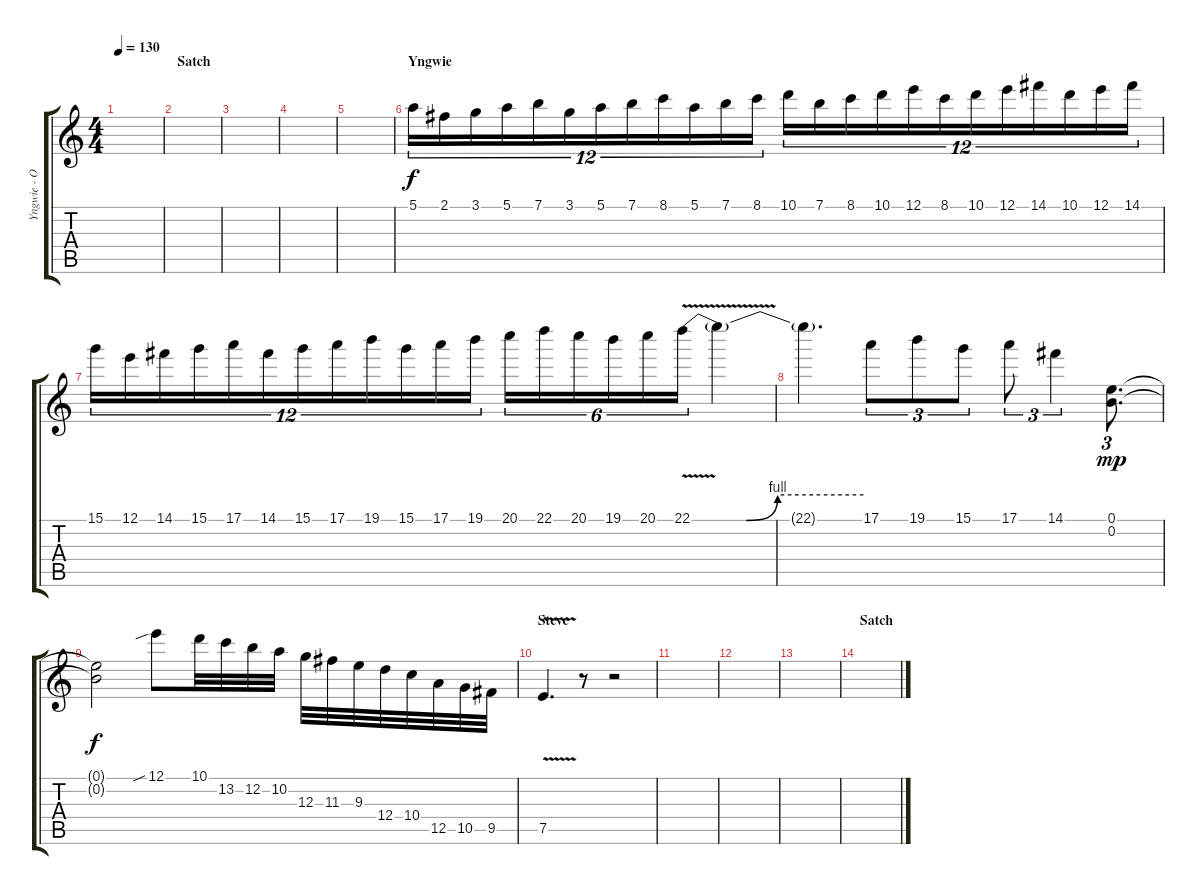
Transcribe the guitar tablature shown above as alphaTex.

\track ("Yngwie - Overdub" "Yngwie - O") {instrument distortionguitar}
\staff {score tabs}
\tuning (E4 B3 G3 D3 A2 E2) {hide}
\ts (4 4)
\tempo 130
\clef g2
\ks c
|
\section ("" "Satch")
|
|
|
|
\section ("" "Yngwie")
5.1.16{tu (12 8)} 2.1.16{tu (12 8)} 3.1.16{tu (12 8)} 5.1.16{tu (12 8)} 7.1.16{tu (12 8)} 3.1.16{tu (12 8)} 5.1.16{tu (12 8)} 7.1.16{tu (12 8)} 8.1.16{tu (12 8)} 5.1.16{tu (12 8)} 7.1.16{tu (12 8)} 8.1.16{tu (12 8)} 10.1.16{tu (12 8)} 7.1.16{tu (12 8)} 8.1.16{tu (12 8)} 10.1.16{tu (12 8)} 12.1.16{tu (12 8)} 8.1.16{tu (12 8)} 10.1.16{tu (12 8)} 12.1.16{tu (12 8)} 14.1.16{tu (12 8)} 10.1.16{tu (12 8)} 12.1.16{tu (12 8)} 14.1.16{tu (12 8)} |
15.1.16{tu (12 8)} 12.1.16{tu (12 8)} 14.1.16{tu (12 8)} 15.1.16{tu (12 8)} 17.1.16{tu (12 8)} 14.1.16{tu (12 8)} 15.1.16{tu (12 8)} 17.1.16{tu (12 8)} 19.1.16{tu (12 8)} 15.1.16{tu (12 8)} 17.1.16{tu (12 8)} 19.1.16{tu (12 8)} 20.1.16{tu (6 4)} 22.1.16{tu (6 4)} 20.1.16{tu (6 4)} 19.1.16{tu (6 4)} 20.1.16{tu (6 4)} 22.1{be (custom 0 0 19 0 30 4 60 4) v}.16{tu (6 4)} 22.1{t}.4 |
22.1{t}.4{d} 17.1.8{tu (3 2)} 19.1.8{tu (3 2)} 15.1.8{tu (3 2)} 17.1.8{tu (3 2)} 14.1.4{tu (3 2)} (0.1 0.2).8{d tu (3 2) dy mp} |
(0.1{t} 0.2{t}).2{dy f} 12.1{sib}.8 10.1.32 13.2.32 12.2.32 10.2.32 12.3.32 11.3.32 9.3.32 12.4.32 10.4.32 12.5.32 10.5.32 9.5.32 |
\section ("" "Steve")
7.5{v}.4{d} r.8 r.2 |
|
|
|
\section ("" "Satch")
